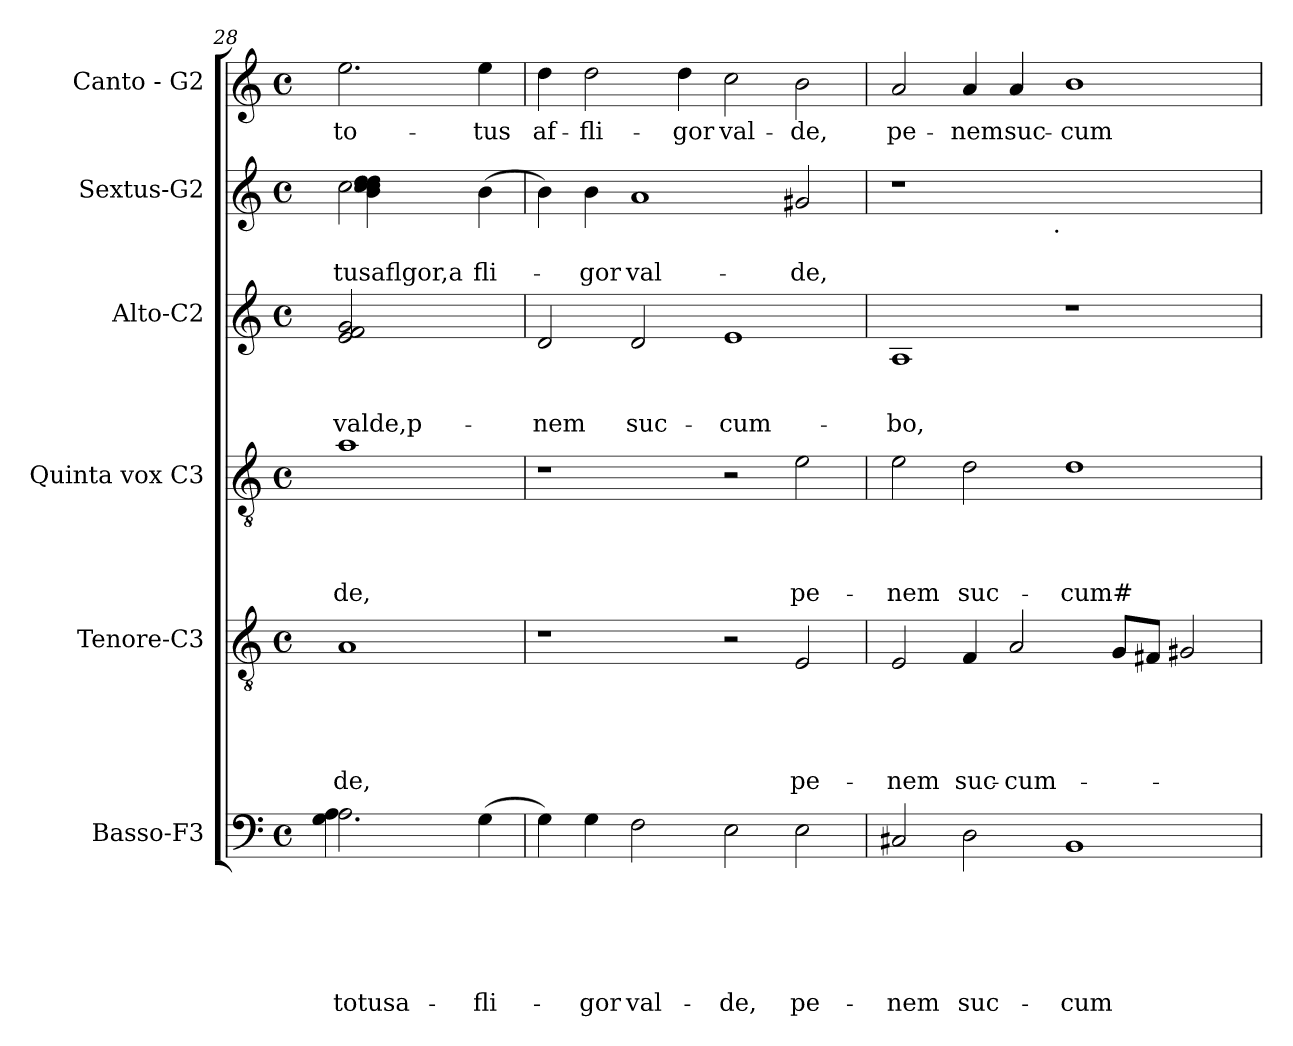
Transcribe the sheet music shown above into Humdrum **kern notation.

**kern	**text	**text	**text	**text	**text	**text	**kern	**text	**text	**text	**text	**text	**kern	**text	**text	**text	**text	**kern	**text	**text	**text	**kern	**text	**text	**kern	**text
*part6	*part6	*part6	*part6	*part6	*part6	*part6	*part5	*part5	*part5	*part5	*part5	*part5	*part4	*part4	*part4	*part4	*part4	*part3	*part3	*part3	*part3	*part2	*part2	*part2	*part1	*part1
*staff6	*staff6	*staff6	*staff6	*staff6	*staff6	*staff6	*staff5	*staff5	*staff5	*staff5	*staff5	*staff5	*staff4	*staff4	*staff4	*staff4	*staff4	*staff3	*staff3	*staff3	*staff3	*staff2	*staff2	*staff2	*staff1	*staff1
*I"Basso-F3	*	*	*	*	*	*	*I"Tenore-C3	*	*	*	*	*	*I"Quinta vox C3	*	*	*	*	*I"Alto-C2	*	*	*	*I"Sextus-G2	*	*	*I"Canto - G2	*
!!LO:PB:g=z
*clefF4	*	*	*	*	*	*	*clefGv2	*	*	*	*	*	*clefGv2	*	*	*	*	*clefG2	*	*	*	*clefG2	*	*	*clefG2	*
*k[]	*	*	*	*	*	*	*k[]	*	*	*	*	*	*k[]	*	*	*	*	*k[]	*	*	*	*k[]	*	*	*k[]	*
*C:	*	*	*	*	*	*	*C:	*	*	*	*	*	*C:	*	*	*	*	*C:	*	*	*	*C:	*	*	*C:	*
*M4/4	*	*	*	*	*	*	*M4/4	*	*	*	*	*	*M4/4	*	*	*	*	*M4/4	*	*	*	*M4/4	*	*	*M4/4	*
*met(c)	*	*	*	*	*	*	*met(c)	*	*	*	*	*	*met(c)	*	*	*	*	*met(c)	*	*	*	*met(c)	*	*	*met(c)	*
=28	=28	=28	=28	=28	=28	=28	=28	=28	=28	=28	=28	=28	=28	=28	=28	=28	=28	=28	=28	=28	=28	=28	=28	=28	=28	=28
*^	*	*	*	*	*	*	*	*	*	*	*	*	*	*	*	*	*	*	*	*	*	*	*	*	*	*
!	!	!	!	!	!	!	!LO:LY:b	!	!	!	!	!	!LO:LY:b	!	!	!	!	!LO:LY:b	!	!	!	!LO:LY:b	!	!	!LO:LY:b	!	!LO:LY:b
*	*	*	*	*	*	*	*	*	*	*	*	*	*	*	*	*	*	*	*	*	*	*	*^	*	*	*	*
2.A\	4G\ 4A\	.	.	.	.	.	-totusa-	1A	.	.	.	.	-de,	1a	.	.	.	-de,	2e/ 2f/ 2g/	.	.	valde,p-	2cc\	4b\ 4cc\ 4cc\ 4dd\ 4dd\	.	-tusaflgor,a	2.ee\	to-
.	2.ryy	.	.	.	.	.	.	.	.	.	.	.	.	.	.	.	.	.	.	.	.	.	.	2.ryy	.	.	.	.
.	.	.	.	.	.	.	.	.	.	.	.	.	.	.	.	.	.	.	2ryy	.	.	.	4ryy	.	.	.	.	.
!	!	!	!	!	!	!	!LO:LY:b	!	!	!	!	!	!	!	!	!	!	!	!	!	!	!	!	!	!	!LO:LY:b	!	!LO:LY:b
(>4G\	.	.	.	.	.	.	fli-	.	.	.	.	.	.	.	.	.	.	.	.	.	.	.	(>4b\	.	.	-fli-	4ee\	-tus
*v	*v	*	*	*	*	*	*	*	*	*	*	*	*	*	*	*	*	*	*	*	*	*	*v	*v	*	*	*	*
=29	=29	=29	=29	=29	=29	=29	=29	=29	=29	=29	=29	=29	=29	=29	=29	=29	=29	=29	=29	=29	=29	=29	=29	=29	=29	=29
!	!	!	!	!	!	!	!	!	!	!	!	!	!	!	!	!	!	!	!	!	!LO:LY:b	!	!	!	!	!LO:LY:b
4G\)	.	.	.	.	.	.	1r	.	.	.	.	.	1r	.	.	.	.	2d/	.	.	-nem	4b\)	.	.	4dd\	af-
!	!	!	!	!	!	!LO:LY:b	!	!	!	!	!	!	!	!	!	!	!	!	!	!	!	!	!	!LO:LY:b	!	!LO:LY:b
4G\	.	.	.	.	.	-gor	.	.	.	.	.	.	.	.	.	.	.	.	.	.	.	4b\	.	gor	2dd\	-fli-
!	!	!	!	!	!	!LO:LY:b	!	!	!	!	!	!	!	!	!	!	!	!	!	!	!LO:LY:b	!	!	!LO:LY:b	!	!
2F\	.	.	.	.	.	val-	.	.	.	.	.	.	.	.	.	.	.	2d/	.	.	suc-	1a	.	val-	.	.
!	!	!	!	!	!	!	!	!	!	!	!	!	!	!	!	!	!	!	!	!	!	!	!	!	!	!LO:LY:b
.	.	.	.	.	.	.	.	.	.	.	.	.	.	.	.	.	.	.	.	.	.	.	.	.	4dd\	-gor
!	!	!	!	!	!	!LO:LY:b	!	!	!	!	!	!	!	!	!	!	!	!	!	!	!LO:LY:b	!	!	!	!	!LO:LY:b
2E\	.	.	.	.	.	-de,	2r	.	.	.	.	.	2r	.	.	.	.	1e	.	.	-cum-	.	.	.	2cc\	val-
!	!	!	!	!	!	!LO:LY:b	!	!	!	!	!	!LO:LY:b	!	!	!	!	!LO:LY:b	!	!	!	!	!	!	!LO:LY:b	!	!LO:LY:b
2E\	.	.	.	.	.	pe-	2E/	.	.	.	.	pe-	2e\	.	.	.	pe-	.	.	.	.	2g#X/	.	-de,	2b\	-de,
=30	=30	=30	=30	=30	=30	=30	=30	=30	=30	=30	=30	=30	=30	=30	=30	=30	=30	=30	=30	=30	=30	=30	=30	=30	=30	=30
!	!	!	!	!	!	!LO:LY:b	!	!	!	!	!	!LO:LY:b	!	!	!	!	!LO:LY:b	!	!	!	!LO:LY:b	!	!	!	!	!LO:LY:b
*	*	*	*	*	*	*	*	*	*	*	*	*	*	*	*	*	*	*	*	*	*	*^	*	*	*	*
2C#X/	.	.	.	.	.	-nem	2E/	.	.	.	.	-nem	2e\	.	.	.	-nem	1A	.	.	-bo,-	1r	2ryy	.	.	2a/	pe-
!	!	!	!	!	!	!LO:LY:b	!	!	!	!	!	!LO:LY:b	!	!	!	!	!LO:LY:b	!	!	!	!	!	!	!	!	!	!LO:LY:b
2D\	.	.	.	.	.	suc-	4F/	.	.	.	.	suc-	2d\	.	.	.	suc-	.	.	.	.	.	4...ryy	.	.	4a/	-nem
!	!	!	!	!	!	!	!	!	!	!	!	!LO:LY:b	!	!	!	!	!	!	!	!	!	!	!	!	!	!	!LO:LY:b
.	.	.	.	.	.	.	2A/	.	.	.	.	-cum-	.	.	.	.	.	.	.	.	.	.	.	.	.	4a/	suc-
!	!	!	!	!	!	!	!	!	!	!	!	!	!	!	!	!	!	!	!	!	!	!	!LO:TX:b:t=.	!	!	!	!
.	.	.	.	.	.	.	.	.	.	.	.	.	.	.	.	.	.	.	.	.	.	.	1ryy	.	.	.	.
!	!	!	!	!	!	!LO:LY:b	!	!	!	!	!	!	!	!	!	!	!LO:LY:b	!	!	!	!	!	!	!	!	!	!LO:LY:b
1BB	.	.	.	.	.	-cum-	.	.	.	.	.	.	1d	.	.	.	-cum#-	1r	.	.	.	1ryy	.	.	.	1b	-cum-
.	.	.	.	.	.	.	8G/L	.	.	.	.	.	.	.	.	.	.	.	.	.	.	.	.	.	.	.	.
.	.	.	.	.	.	.	8F#X/J	.	.	.	.	.	.	.	.	.	.	.	.	.	.	.	.	.	.	.	.
.	.	.	.	.	.	.	2G#X/	.	.	.	.	.	.	.	.	.	.	.	.	.	.	.	.	.	.	.	.
.	.	.	.	.	.	.	.	.	.	.	.	.	.	.	.	.	.	.	.	.	.	.	32ryy	.	.	.	.
*	*	*	*	*	*	*	*	*	*	*	*	*	*	*	*	*	*	*	*	*	*	*v	*v	*	*	*	*
=	=	=	=	=	=	=	=	=	=	=	=	=	=	=	=	=	=	=	=	=	=	=	=	=	=	=
*-	*-	*-	*-	*-	*-	*-	*-	*-	*-	*-	*-	*-	*-	*-	*-	*-	*-	*-	*-	*-	*-	*-	*-	*-	*-	*-
